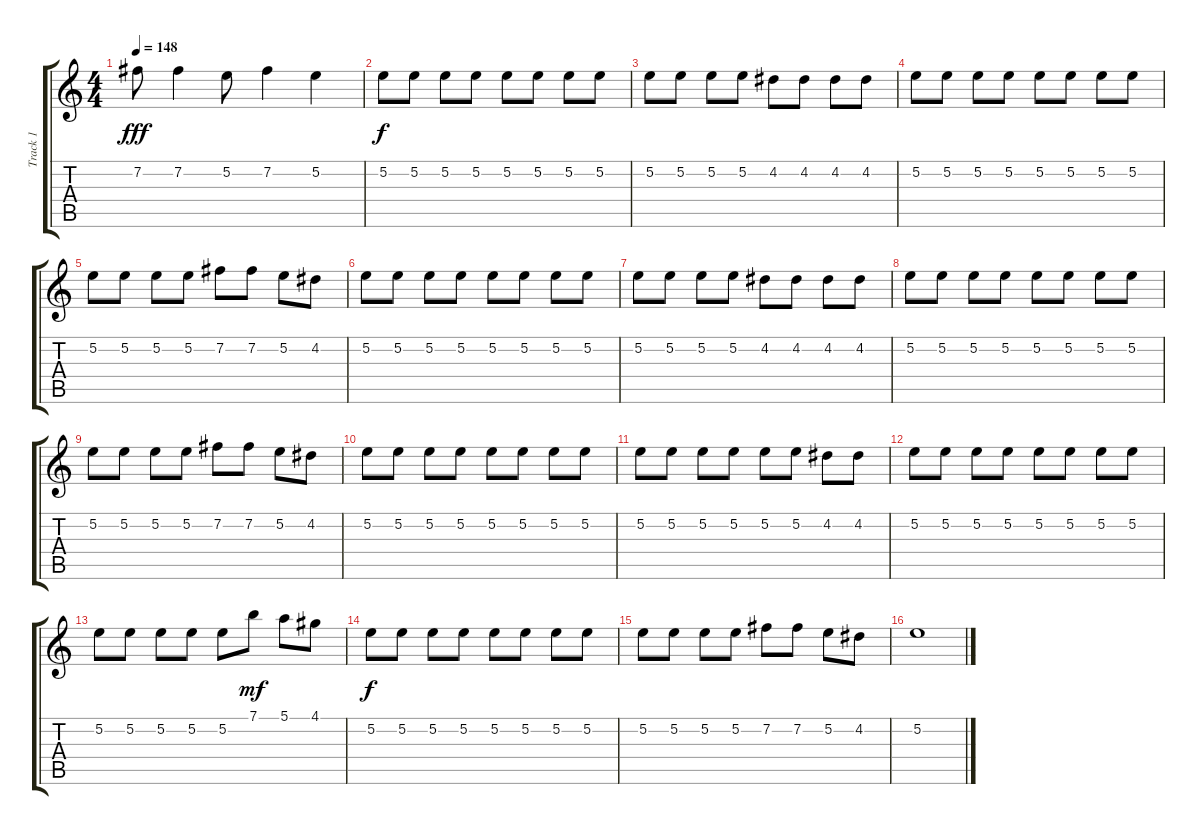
\track ("Track 1" "Track 1") {instrument overdrivenguitar}
\staff {score tabs}
\tuning (E4 B3 G3 D3 A2 E2) {hide}
\ts (4 4)
\tempo 148
\clef g2
\ks c
7.2{t}.8{dy fff} 7.2.4 5.2.8 7.2.4 5.2.4 |
5.2.8{dy f instrument overdrivenguitar} 5.2.8 5.2.8 5.2.8 5.2.8 5.2.8 5.2.8 5.2.8 |
5.2.8 5.2.8 5.2.8 5.2.8 4.2.8 4.2.8 4.2.8 4.2.8 |
5.2.8 5.2.8 5.2.8 5.2.8 5.2.8 5.2.8 5.2.8 5.2.8 |
5.2.8 5.2.8 5.2.8 5.2.8 7.2.8 7.2.8 5.2.8 4.2.8 |
5.2.8 5.2.8 5.2.8 5.2.8 5.2.8 5.2.8 5.2.8 5.2.8 |
5.2.8 5.2.8 5.2.8 5.2.8 4.2.8 4.2.8 4.2.8 4.2.8 |
5.2.8 5.2.8 5.2.8 5.2.8 5.2.8 5.2.8 5.2.8 5.2.8 |
5.2.8 5.2.8 5.2.8 5.2.8 7.2.8 7.2.8 5.2.8 4.2.8 |
5.2.8 5.2.8 5.2.8 5.2.8 5.2.8 5.2.8 5.2.8 5.2.8 |
5.2.8 5.2.8 5.2.8 5.2.8 5.2.8 5.2.8 4.2.8 4.2.8 |
5.2.8 5.2.8 5.2.8 5.2.8 5.2.8 5.2.8 5.2.8 5.2.8 |
5.2.8 5.2.8 5.2.8 5.2.8 5.2.8 7.1.8{dy mf} 5.1.8 4.1.8 |
5.2.8{dy f} 5.2.8 5.2.8 5.2.8 5.2.8 5.2.8 5.2.8 5.2.8 |
5.2.8 5.2.8 5.2.8 5.2.8 7.2.8 7.2.8 5.2.8 4.2.8 |
5.2.1
